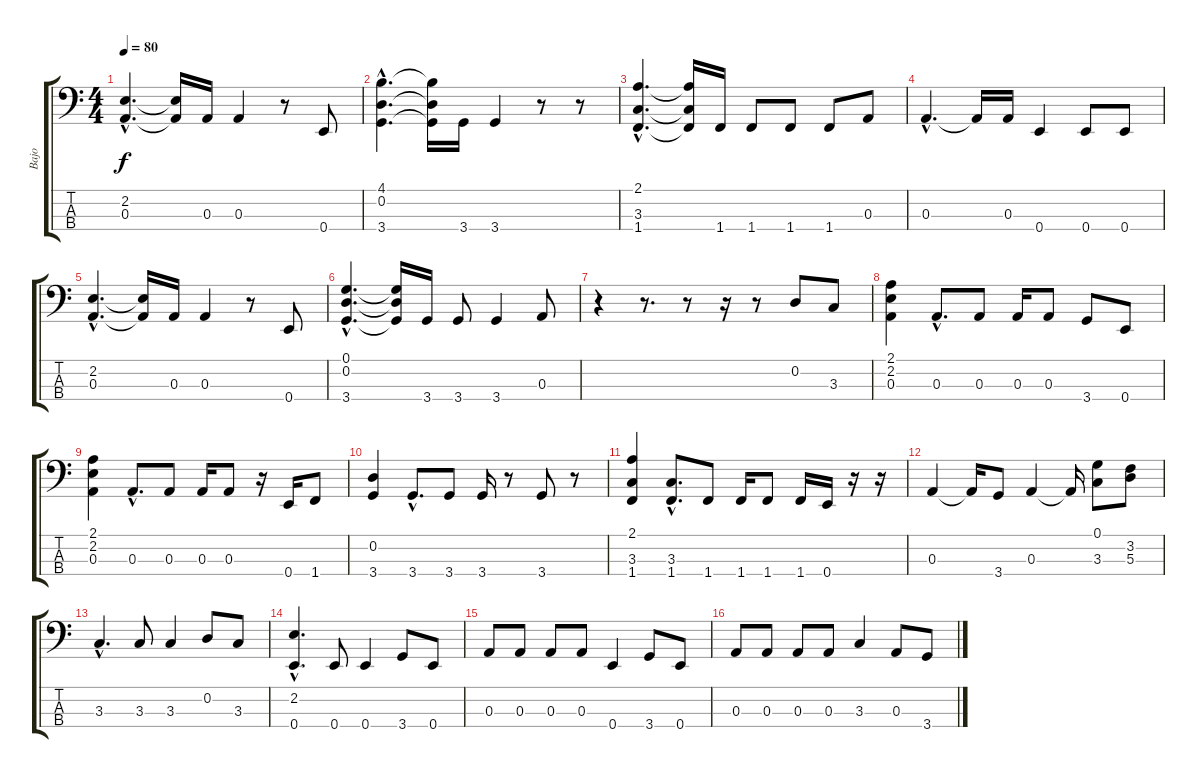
\track ("Bajo" "Bajo") {instrument electricbassfinger}
\staff {score tabs}
\tuning (G2 D2 A1 E1) {hide}
\ts (4 4)
\tempo 80
\clef f4
\ks c
(2.2{hac} 0.3{hac}).4{d dy f} (2.2{t} 0.3{t}).16 0.3.16 0.3.4 r.8 0.4.8 |
(4.1{hac} 0.2{hac} 3.4{hac}).4{d} (4.1{t} 0.2{t} 3.4{t}).16 3.4.16 3.4.4 r.8 r.8 |
(2.1{hac} 3.3{hac} 1.4{hac}).4{d} (2.1{t} 3.3{t} 1.4{t}).16 1.4.16 1.4.8 1.4.8 1.4.8 0.3.8 |
0.3{hac}.4{d} 0.3{t}.16 0.3.16 0.4.4 0.4.8 0.4.8 |
(2.2{hac} 0.3{hac}).4{d} (2.2{t} 0.3{t}).16 0.3.16 0.3.4 r.8 0.4.8 |
(0.1{hac} 0.2{hac} 3.4{hac}).4{d} (0.1{t} 0.2{t} 3.4{t}).16 3.4.16 3.4.8 3.4.4 0.3.8 |
r.4 r.8{d} r.8 r.16 r.8 0.2.8 3.3.8 |
(2.1 2.2 0.3).4 0.3{hac}.8{d} 0.3.8 0.3.16 0.3.8 3.4.8 0.4.8 |
(2.1 2.2 0.3).4 0.3{hac}.8{d} 0.3.8 0.3.16 0.3.8 r.16 0.4.16 1.4.8 |
(0.2 3.4).4 3.4{hac}.8{d} 3.4.8 3.4.16 r.8 3.4.8 r.8 |
(2.1 3.3 1.4).4 (3.3 1.4{hac}).8{d} 1.4.8 1.4.16 1.4.8 1.4.16 0.4.16 r.16 r.16 |
0.3.4 0.3{t}.16 3.4.8 0.3.4 0.3{t}.16 (0.1 3.3).8 (3.2 5.3).8 |
3.3{hac}.4{d} 3.3.8 3.3.4 0.2.8 3.3.8 |
(2.2 0.4{hac}).4{d} 0.4.8 0.4.4 3.4.8 0.4.8 |
0.3.8 0.3.8 0.3.8 0.3.8 0.4.4 3.4.8 0.4.8 |
0.3.8 0.3.8 0.3.8 0.3.8 3.3.4 0.3.8 3.4.8
